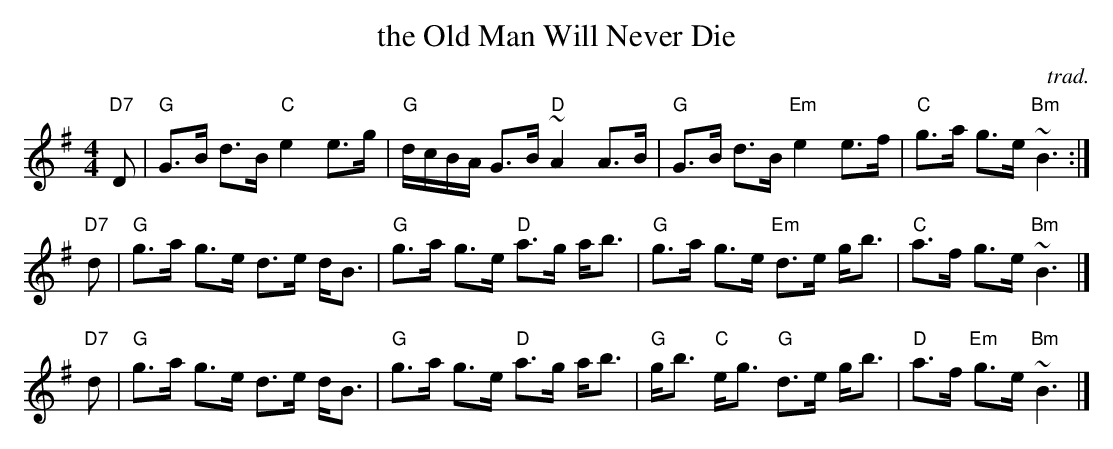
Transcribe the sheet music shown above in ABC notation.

X:1
T: the Old Man Will Never Die
C: trad.
L: 1/8
M: 4/4
K: G
"D7"D |\
"G"G>B d>B "C"e2 e>g | "G"d/c/B/A/ G>B "D"~A2 A>B |\
"G"G>B d>B "Em"e2 e>f | "C"g>a g>e "Bm"~B3 :|
"D7"d |\
"G"g>a g>e d>e d<B | "G"g>a g>e "D" a>g a<b |\
"G"g>a g>e "Em"d>e g<b | "C"a>f g>e "Bm"~B3 |]
"D7"d |\
"G"g>a g>e d>e d<B | "G"g>a g>e "D" a>g a<b |\
"G"g<b "C"e<g "G"d>e g<b | "D"a>f "Em"g>e "Bm"~B3 |]
